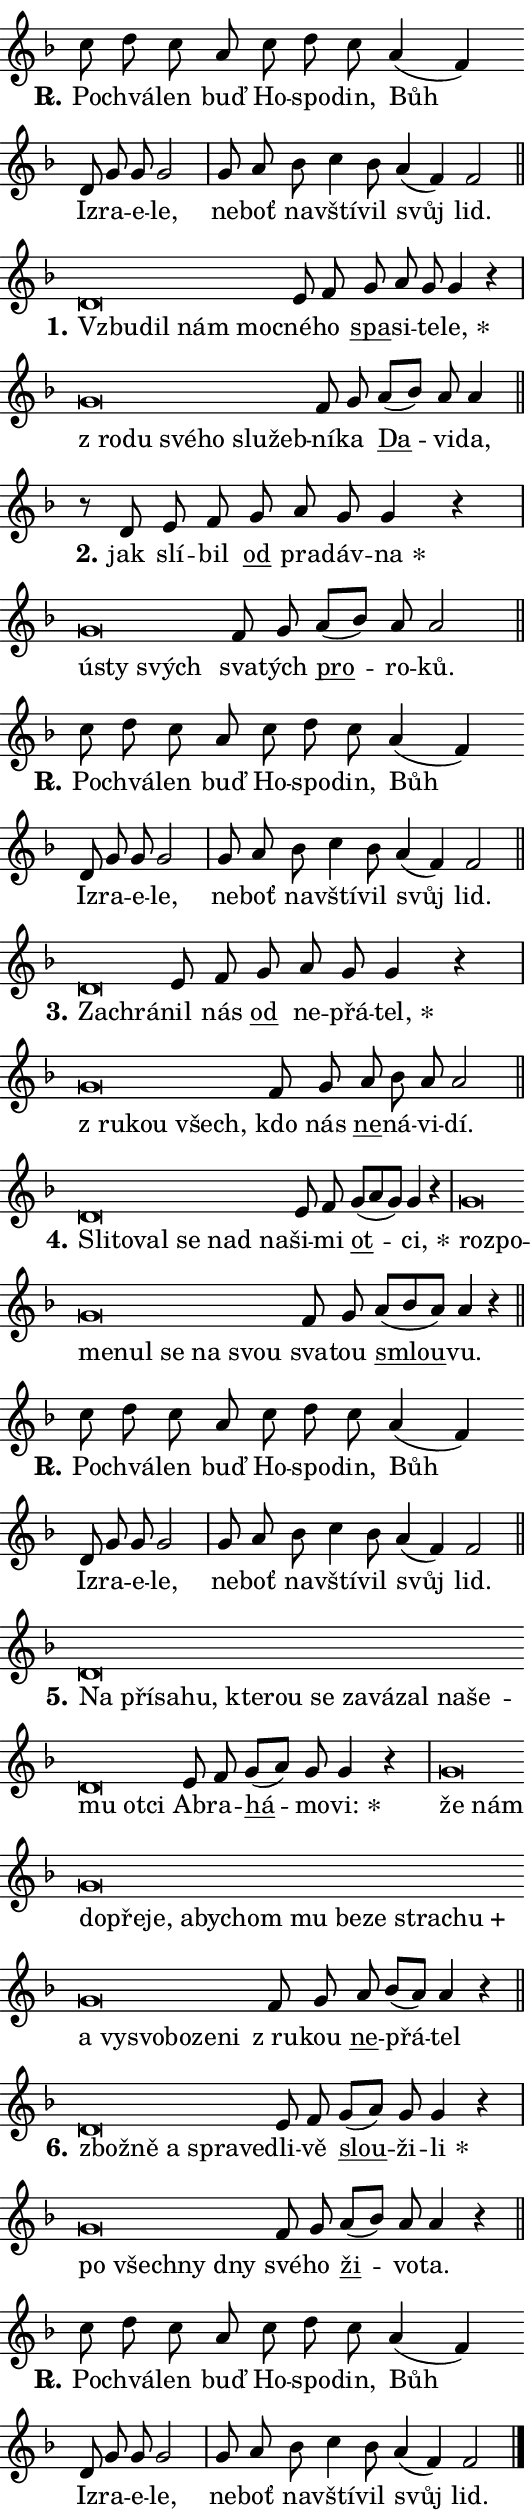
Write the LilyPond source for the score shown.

\version "2.24.0"
\header { tagline = "" }
\paper {
  indent = 0\cm
  top-margin = 0\cm
  right-margin = 0.13\cm % to fit lyric hyphens
  bottom-margin = 0\cm
  left-margin = 0\cm
  paper-width = 9\cm
  page-breaking = #ly:one-page-breaking
  system-system-spacing.basic-distance = #11
  score-system-spacing.basic-distance = #11
  ragged-last = ##f
}


%% Author: Thomas Morley
%% https://lists.gnu.org/archive/html/lilypond-user/2020-05/msg00002.html
#(define (line-position grob)
"Returns position of @var[grob} in current system:
   @code{'start}, if at first time-step
   @code{'end}, if at last time-step
   @code{'middle} otherwise
"
  (let* ((col (ly:item-get-column grob))
         (ln (ly:grob-object col 'left-neighbor))
         (rn (ly:grob-object col 'right-neighbor))
         (col-to-check-left (if (ly:grob? ln) ln col))
         (col-to-check-right (if (ly:grob? rn) rn col))
         (break-dir-left
           (and
             (ly:grob-property col-to-check-left 'non-musical #f)
             (ly:item-break-dir col-to-check-left)))
         (break-dir-right
           (and
             (ly:grob-property col-to-check-right 'non-musical #f)
             (ly:item-break-dir col-to-check-right))))
        (cond ((eqv? 1 break-dir-left) 'start)
              ((eqv? -1 break-dir-right) 'end)
              (else 'middle))))

#(define (tranparent-at-line-position vctor)
  (lambda (grob)
  "Relying on @code{line-position} select the relevant enry from @var{vctor}.
Used to determine transparency,"
    (case (line-position grob)
      ((end) (not (vector-ref vctor 0)))
      ((middle) (not (vector-ref vctor 1)))
      ((start) (not (vector-ref vctor 2))))))

noteHeadBreakVisibility =
#(define-music-function (break-visibility)(vector?)
"Makes @code{NoteHead}s transparent relying on @var{break-visibility}"
#{
  \override NoteHead.transparent =
    #(tranparent-at-line-position break-visibility)
#})

#(define delete-ledgers-for-transparent-note-heads
  (lambda (grob)
    "Reads whether a @code{NoteHead} is transparent.
If so this @code{NoteHead} is removed from @code{'note-heads} from
@var{grob}, which is supposed to be @code{LedgerLineSpanner}.
As a result ledgers are not printed for this @code{NoteHead}"
    (let* ((nhds-array (ly:grob-object grob 'note-heads))
           (nhds-list
             (if (ly:grob-array? nhds-array)
                 (ly:grob-array->list nhds-array)
                 '()))
           ;; Relies on the transparent-property being done before
           ;; Staff.LedgerLineSpanner.after-line-breaking is executed.
           ;; This is fragile ...
           (to-keep
             (remove
               (lambda (nhd)
                 (ly:grob-property nhd 'transparent #f))
               nhds-list)))
      ;; TODO find a better method to iterate over grob-arrays, similiar
      ;; to filter/remove etc for lists
      ;; For now rebuilt from scratch
      (set! (ly:grob-object grob 'note-heads)  '())
      (for-each
        (lambda (nhd)
          (ly:pointer-group-interface::add-grob grob 'note-heads nhd))
        to-keep))))

squashNotes = {
  \override NoteHead.X-extent = #'(-0.2 . 0.2)
  \override NoteHead.Y-extent = #'(-0.75 . 0)
  \override NoteHead.stencil =
    #(lambda (grob)
       (let ((pos (ly:grob-property grob 'staff-position)))
         (begin
           (if (< pos -7) (display "ERROR: Lower brevis then expected\n") (display ""))
           (if (<= pos -6) ly:text-interface::print ly:note-head::print))))
}
unSquashNotes = {
  \revert NoteHead.X-extent
  \revert NoteHead.Y-extent
  \revert NoteHead.stencil
}

hideNotes = \noteHeadBreakVisibility #begin-of-line-visible
unHideNotes = \noteHeadBreakVisibility #all-visible

% work-around for resetting accidentals
% https://lilypond.org/doc/v2.23/Documentation/notation/displaying-rhythms#unmetered-music
cadenzaMeasure = {
  \cadenzaOff
  \partial 1024 s1024
  \cadenzaOn
}

#(define-markup-command (accent layout props text) (markup?)
  "Underline accented syllable"
  (interpret-markup layout props
    #{\markup \override #'(offset . 4.3) \underline { #text }#}))

responsum = \markup \concat {
  "R" \hspace #-1.05 \path #0.1 #'((moveto 0 0.07) (lineto 0.9 0.8)) \hspace #0.05 "."
}

spaceSize = #0.6828661417322834 % exact space size for TeX Gyre Schola

\layout {
  \context {
    \Staff
    \remove "Time_signature_engraver"
    \override LedgerLineSpanner.after-line-breaking = #delete-ledgers-for-transparent-note-heads
  }
  \context {
    \Lyrics {
      \override LyricSpace.minimum-distance = \spaceSize
      \override LyricText.font-name = #"TeX Gyre Schola"
      \override LyricText.font-size = 1
      \override StanzaNumber.font-name = #"TeX Gyre Schola Bold"
      \override StanzaNumber.font-size = 1
    }
  }
  \context {
    \Score 
    \override NoteHead.text =
      #(lambda (grob) 
        (let ((pos (ly:grob-property grob 'staff-position)))
          #{\markup {
            \combine
              \halign #-0.55 \raise #(if (= pos -6) 0 0.5) \override #'(thickness . 2) \draw-line #'(3.2 . 0)
              \musicglyph "noteheads.sM1"
          }#}))
  }
}

% magnetic-lyrics.ily
%
%   written by
%     Jean Abou Samra <jean@abou-samra.fr>
%     Werner Lemberg <wl@gnu.org>
%
%   adapted by
%     Jiri Hon <jiri.hon@gmail.com>
%
% Version 2022-Apr-15

% https://www.mail-archive.com/lilypond-user@gnu.org/msg149350.html

#(define (Left_hyphen_pointer_engraver context)
   "Collect syllable-hyphen-syllable occurrences in lyrics and store
them in properties.  This engraver only looks to the left.  For
example, if the lyrics input is @code{foo -- bar}, it does the
following.

@itemize @bullet
@item
Set the @code{text} property of the @code{LyricHyphen} grob between
@q{foo} and @q{bar} to @code{foo}.

@item
Set the @code{left-hyphen} property of the @code{LyricText} grob with
text @q{foo} to the @code{LyricHyphen} grob between @q{foo} and
@q{bar}.
@end itemize

Use this auxiliary engraver in combination with the
@code{lyric-@/text::@/apply-@/magnetic-@/offset!} hook."
   (let ((hyphen #f)
         (text #f))
     (make-engraver
      (acknowledgers
       ((lyric-syllable-interface engraver grob source-engraver)
        (set! text grob)))
      (end-acknowledgers
       ((lyric-hyphen-interface engraver grob source-engraver)
        ;(when (not (grob::has-interface grob 'lyric-space-interface))
          (set! hyphen grob)));)
      ((stop-translation-timestep engraver)
       (when (and text hyphen)
         (ly:grob-set-object! text 'left-hyphen hyphen))
       (set! text #f)
       (set! hyphen #f)))))

#(define (lyric-text::apply-magnetic-offset! grob)
   "If the space between two syllables is less than the value in
property @code{LyricText@/.details@/.squash-threshold}, move the right
syllable to the left so that it gets concatenated with the left
syllable.

Use this function as a hook for
@code{LyricText@/.after-@/line-@/breaking} if the
@code{Left_@/hyphen_@/pointer_@/engraver} is active."
   (let ((hyphen (ly:grob-object grob 'left-hyphen #f)))
     (when hyphen
       (let ((left-text (ly:spanner-bound hyphen LEFT)))
         (when (grob::has-interface left-text 'lyric-syllable-interface)
           (let* ((common (ly:grob-common-refpoint grob left-text X))
                  (this-x-ext (ly:grob-extent grob common X))
                  (left-x-ext
                   (begin
                     ;; Trigger magnetism for left-text.
                     (ly:grob-property left-text 'after-line-breaking)
                     (ly:grob-extent left-text common X)))
                  ;; `delta` is the gap width between two syllables.
                  (delta (- (interval-start this-x-ext)
                            (interval-end left-x-ext)))
                  (details (ly:grob-property grob 'details))
                  (threshold (assoc-get 'squash-threshold details 0.2)))
             (when (< delta threshold)
               (let* (;; We have to manipulate the input text so that
                      ;; ligatures crossing syllable boundaries are not
                      ;; disabled.  For languages based on the Latin
                      ;; script this is essentially a beautification.
                      ;; However, for non-Western scripts it can be a
                      ;; necessity.
                      (lt (ly:grob-property left-text 'text))
                      (rt (ly:grob-property grob 'text))
                      (is-space (grob::has-interface hyphen 'lyric-space-interface))
                      (space (if is-space " " ""))
                      (extra-delta (if is-space spaceSize 0))
                      ;; Append new syllable.
                      (ltrt-space (if (and (string? lt) (string? rt))
                                (string-append lt space rt)
                                (make-concat-markup (list lt space rt))))
                      ;; Right-align `ltrt` to the right side.
                      (ltrt-space-markup (grob-interpret-markup
                               grob
                               (make-translate-markup
                                (cons (interval-length this-x-ext) 0)
                                (make-right-align-markup ltrt-space)))))
                 (begin
                   ;; Don't print `left-text`.
                   (ly:grob-set-property! left-text 'stencil #f)
                   ;; Set text and stencil (which holds all collected
                   ;; syllables so far) and shift it to the left.
                   (ly:grob-set-property! grob 'text ltrt-space)
                   (ly:grob-set-property! grob 'stencil ltrt-space-markup)
                   (ly:grob-translate-axis! grob (- (- delta extra-delta)) X))))))))))


#(define (lyric-hyphen::displace-bounds-first grob)
   ;; Make very sure this callback isn't triggered too early.
   (let ((left (ly:spanner-bound grob LEFT))
         (right (ly:spanner-bound grob RIGHT)))
     (ly:grob-property left 'after-line-breaking)
     (ly:grob-property right 'after-line-breaking)
     (ly:lyric-hyphen::print grob)))

squashThreshold = #0.4

\layout {
  \context {
    \Lyrics
    \consists #Left_hyphen_pointer_engraver
    \override LyricText.after-line-breaking =
      #lyric-text::apply-magnetic-offset!
    \override LyricHyphen.stencil = #lyric-hyphen::displace-bounds-first
    \override LyricText.details.squash-threshold = \squashThreshold
    \override LyricHyphen.minimum-distance = 0
    \override LyricHyphen.minimum-length = \squashThreshold
  }
}

squashText = \override LyricText.details.squash-threshold = 9999
unSquashText = \override LyricText.details.squash-threshold = \squashThreshold

leftText = \override LyricText.self-alignment-X = #LEFT
unLeftText = \revert LyricText.self-alignment-X

starOffset = #(lambda (grob) 
                (let ((x_offset (ly:self-alignment-interface::aligned-on-x-parent grob)))
                  (if (= x_offset 0) 0 (+ x_offset 1.2))))

star = #(define-music-function (syllable)(string?)
"Append star separator at the end of a syllable"
#{
  \once \override LyricText.X-offset = #starOffset
  \lyricmode { \markup {
    #syllable
    \override #'((font-name . "TeX Gyre Schola Bold")) \hspace #0.2 \lower #0.65 \larger "*"
  } }
#})

starAccent = #(define-music-function (syllable)(string?)
"Append star separator at the end of a syllable and make accent"
#{
  \once \override LyricText.X-offset = #starOffset
  \lyricmode { \markup {
    \accent #syllable
    \override #'((font-name . "TeX Gyre Schola Bold")) \hspace #0.2 \lower #0.65 \larger "*"
  } }
#})

breath = #(define-music-function (syllable)(string?)
"Append breathing indicator at the end of a syllable"
#{
  \lyricmode { \markup { #syllable "+" } }
#})

optionalBreath = #(define-music-function (syllable)(string?)
"Append optional breathing indicator at the end of a syllable"
#{
  \lyricmode { \markup { #syllable "(+)" } }
#})


\score {
    <<
        \new Voice = "melody" { \cadenzaOn \key f \major \relative { c''8 d c a \bar "" c d c \bar "" a4( f) \bar "" d8 g g g2 \cadenzaMeasure \bar "|" g8 a \bar "" bes c4 bes8 \bar "" a4( f) f2 \cadenzaMeasure \bar "||" \break } }
        \new Lyrics \lyricsto "melody" { \lyricmode { \set stanza = \responsum
Po -- chvá -- len buď Ho -- spo -- din, Bůh Iz -- ra -- e -- le, ne -- boť na -- vští -- vil svůj lid. } }
    >>
    \layout {}
}

\score {
    <<
        \new Voice = "melody" { \cadenzaOn \key f \major \relative { \squashNotes d'\breve*1/16 \hideNotes \breve*1/16 \bar "" \breve*1/16 \breve*1/16 \bar "" \unHideNotes \unSquashNotes e8 f \bar "" g a g g4 r \cadenzaMeasure \bar "|" \squashNotes g\breve*1/16 \hideNotes \breve*1/16 \bar "" \breve*1/16 \bar "" \breve*1/16 \bar "" \breve*1/16 \breve*1/16 \bar "" \unHideNotes \unSquashNotes f8 g \bar "" a[( bes)] a a4 \cadenzaMeasure \bar "||" \break } }
        \new Lyrics \lyricsto "melody" { \lyricmode { \set stanza = "1."
\leftText Vzbu -- \squashText dil nám moc -- \unLeftText \unSquashText né -- ho \markup \accent spa -- si -- te -- \star le, \leftText "z ro" -- \squashText du své -- ho slu -- žeb -- \unLeftText \unSquashText ní -- ka \markup \accent Da -- vi -- da, } }
    >>
    \layout {}
}

\score {
    <<
        \new Voice = "melody" { \cadenzaOn \key f \major \relative { r8 d'8 e8 f \bar "" g a g g4 r \cadenzaMeasure \bar "|" \squashNotes g\breve*1/16 \hideNotes \breve*1/16 \breve*1/16 \bar "" \unHideNotes \unSquashNotes f8 g \bar "" a[( bes)] a a2 \cadenzaMeasure \bar "||" \break } }
        \new Lyrics \lyricsto "melody" { \lyricmode { \set stanza = "2."
jak slí -- bil \markup \accent od pra -- dáv -- \star na \leftText ú -- \squashText sty svých \unLeftText \unSquashText sva -- tých \markup \accent pro -- ro -- ků. } }
    >>
    \layout {}
}

\score {
    <<
        \new Voice = "melody" { \cadenzaOn \key f \major \relative { c''8 d c a \bar "" c d c \bar "" a4( f) \bar "" d8 g g g2 \cadenzaMeasure \bar "|" g8 a \bar "" bes c4 bes8 \bar "" a4( f) f2 \cadenzaMeasure \bar "||" \break } }
        \new Lyrics \lyricsto "melody" { \lyricmode { \set stanza = \responsum
Po -- chvá -- len buď Ho -- spo -- din, Bůh Iz -- ra -- e -- le, ne -- boť na -- vští -- vil svůj lid. } }
    >>
    \layout {}
}

\score {
    <<
        \new Voice = "melody" { \cadenzaOn \key f \major \relative { \squashNotes d'\breve*1/16 \hideNotes \breve*1/16 \bar "" \unHideNotes \unSquashNotes e8 f \bar "" g a g g4 r \cadenzaMeasure \bar "|" \squashNotes g\breve*1/16 \hideNotes \breve*1/16 \breve*1/16 \bar "" \unHideNotes \unSquashNotes f8 g \bar "" a bes a a2 \cadenzaMeasure \bar "||" \break } }
        \new Lyrics \lyricsto "melody" { \lyricmode { \set stanza = "3."
\leftText Za -- \squashText chrá -- \unLeftText \unSquashText nil nás \markup \accent od ne -- přá -- \star tel, \leftText "z ru" -- \squashText kou všech, \unLeftText \unSquashText kdo nás \markup \accent ne -- ná -- vi -- dí. } }
    >>
    \layout {}
}

\score {
    <<
        \new Voice = "melody" { \cadenzaOn \key f \major \relative { \squashNotes d'\breve*1/16 \hideNotes \breve*1/16 \bar "" \breve*1/16 \bar "" \breve*1/16 \bar "" \breve*1/16 \breve*1/16 \bar "" \unHideNotes \unSquashNotes e8 f \bar "" g[( a g)] g4 r \cadenzaMeasure \bar "|" \squashNotes g\breve*1/16 \hideNotes \breve*1/16 \bar "" \breve*1/16 \bar "" \breve*1/16 \bar "" \breve*1/16 \bar "" \breve*1/16 \breve*1/16 \bar "" \unHideNotes \unSquashNotes f8 g \bar "" a[( bes a)] a4 r \cadenzaMeasure \bar "||" \break } }
        \new Lyrics \lyricsto "melody" { \lyricmode { \set stanza = "4."
\leftText Sli -- \squashText to -- val se nad na -- \unLeftText \unSquashText ši -- mi \markup \accent ot -- \star ci, \leftText roz -- \squashText po -- me -- nul se na svou \unLeftText \unSquashText sva -- tou \markup \accent smlou -- vu. } }
    >>
    \layout {}
}

\score {
    <<
        \new Voice = "melody" { \cadenzaOn \key f \major \relative { c''8 d c a \bar "" c d c \bar "" a4( f) \bar "" d8 g g g2 \cadenzaMeasure \bar "|" g8 a \bar "" bes c4 bes8 \bar "" a4( f) f2 \cadenzaMeasure \bar "||" \break } }
        \new Lyrics \lyricsto "melody" { \lyricmode { \set stanza = \responsum
Po -- chvá -- len buď Ho -- spo -- din, Bůh Iz -- ra -- e -- le, ne -- boť na -- vští -- vil svůj lid. } }
    >>
    \layout {}
}

\score {
    <<
        \new Voice = "melody" { \cadenzaOn \key f \major \relative { \squashNotes d'\breve*1/16 \hideNotes \breve*1/16 \bar "" \breve*1/16 \bar "" \breve*1/16 \bar "" \breve*1/16 \bar "" \breve*1/16 \bar "" \breve*1/16 \bar "" \breve*1/16 \bar "" \breve*1/16 \bar "" \breve*1/16 \bar "" \breve*1/16 \bar "" \breve*1/16 \bar "" \breve*1/16 \bar "" \breve*1/16 \breve*1/16 \bar "" \unHideNotes \unSquashNotes e8 f \bar "" g[( a)] g g4 r \cadenzaMeasure \bar "|" \squashNotes g\breve*1/16 \hideNotes \breve*1/16 \bar "" \breve*1/16 \bar "" \breve*1/16 \bar "" \breve*1/16 \bar "" \breve*1/16 \bar "" \breve*1/16 \bar "" \breve*1/16 \bar "" \breve*1/16 \bar "" \breve*1/16 \bar "" \breve*1/16 \bar "" \breve*1/16 \bar "" \breve*1/16 \bar "" \breve*1/16 \bar "" \breve*1/16 \bar "" \breve*1/16 \bar "" \breve*1/16 \bar "" \breve*1/16 \breve*1/16 \bar "" \unHideNotes \unSquashNotes f8 g \bar "" a bes[( a)] a4 r \cadenzaMeasure \bar "||" \break } }
        \new Lyrics \lyricsto "melody" { \lyricmode { \set stanza = "5."
\leftText Na \squashText pří -- sa -- hu, kte -- rou se za -- vá -- zal na -- še -- mu ot -- ci \unLeftText \unSquashText Ab -- ra -- \markup \accent há -- mo -- \star vi: \leftText že \squashText nám do -- pře -- je, a -- by -- chom mu be -- ze stra -- \breath "chu" a vy -- svo -- bo -- ze -- ni \unLeftText \unSquashText "z ru" -- kou \markup \accent ne -- přá -- tel } }
    >>
    \layout {}
}

\score {
    <<
        \new Voice = "melody" { \cadenzaOn \key f \major \relative { \squashNotes d'\breve*1/16 \hideNotes \breve*1/16 \bar "" \breve*1/16 \bar "" \breve*1/16 \breve*1/16 \bar "" \unHideNotes \unSquashNotes e8 f \bar "" g[( a)] g g4 r \cadenzaMeasure \bar "|" \squashNotes g\breve*1/16 \hideNotes \breve*1/16 \bar "" \breve*1/16 \breve*1/16 \bar "" \unHideNotes \unSquashNotes f8 g \bar "" a[( bes)] a a4 r \cadenzaMeasure \bar "||" \break } }
        \new Lyrics \lyricsto "melody" { \lyricmode { \set stanza = "6."
\leftText zbož -- \squashText ně a spra -- ve -- \unLeftText \unSquashText dli -- vě \markup \accent slou -- ži -- \star li \leftText po \squashText všech -- ny dny \unLeftText \unSquashText své -- ho \markup \accent ži -- vo -- ta. } }
    >>
    \layout {}
}

\score {
    <<
        \new Voice = "melody" { \cadenzaOn \key f \major \relative { c''8 d c a \bar "" c d c \bar "" a4( f) \bar "" d8 g g g2 \cadenzaMeasure \bar "|" g8 a \bar "" bes c4 bes8 \bar "" a4( f) f2 \cadenzaMeasure \bar "||" \break } \bar "|." }
        \new Lyrics \lyricsto "melody" { \lyricmode { \set stanza = \responsum
Po -- chvá -- len buď Ho -- spo -- din, Bůh Iz -- ra -- e -- le, ne -- boť na -- vští -- vil svůj lid. } }
    >>
    \layout {}
}
